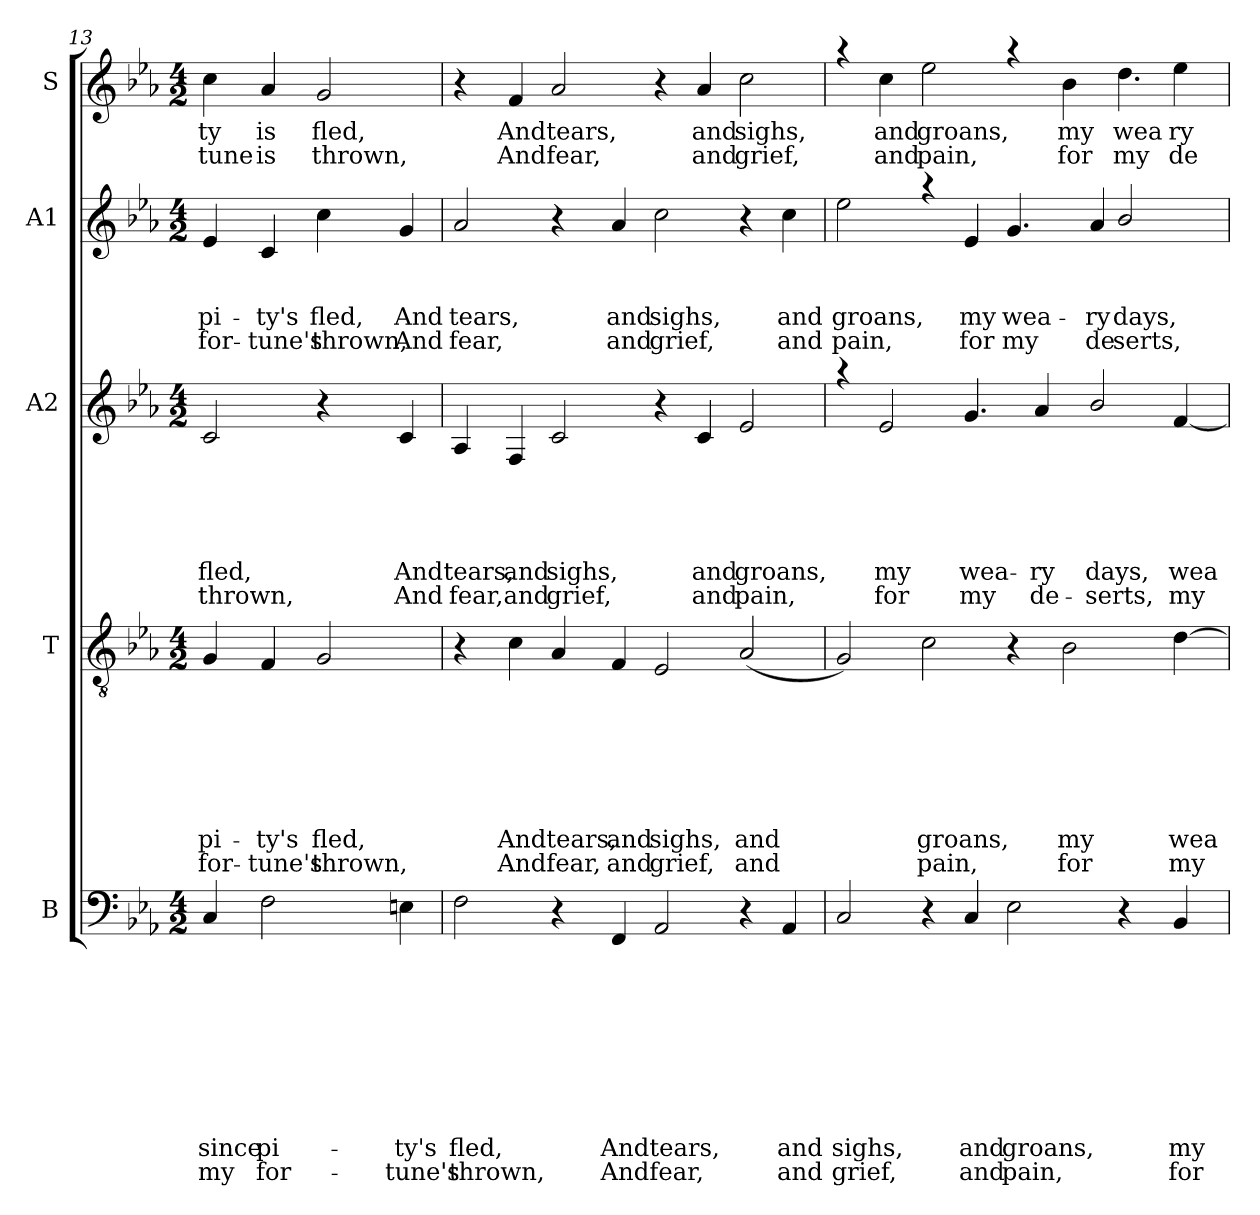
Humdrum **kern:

**kern	**text	**text	**text	**text	**text	**text	**text	**text	**text	**text	**kern	**text	**text	**text	**text	**text	**text	**text	**text	**kern	**text	**text	**text	**text	**text	**text	**kern	**text	**text	**text	**text	**kern	**text	**text
*part5	*part5	*part5	*part5	*part5	*part5	*part5	*part5	*part5	*part5	*part5	*part4	*part4	*part4	*part4	*part4	*part4	*part4	*part4	*part4	*part3	*part3	*part3	*part3	*part3	*part3	*part3	*part2	*part2	*part2	*part2	*part2	*part1	*part1	*part1
*staff5	*staff5	*staff5	*staff5	*staff5	*staff5	*staff5	*staff5	*staff5	*staff5	*staff5	*staff4	*staff4	*staff4	*staff4	*staff4	*staff4	*staff4	*staff4	*staff4	*staff3	*staff3	*staff3	*staff3	*staff3	*staff3	*staff3	*staff2	*staff2	*staff2	*staff2	*staff2	*staff1	*staff1	*staff1
*I"B	*	*	*	*	*	*	*	*	*	*	*I"T	*	*	*	*	*	*	*	*	*I"A2	*	*	*	*	*	*	*I"A1	*	*	*	*	*I"S	*	*
!!LO:PB:g=z
*clefF4	*	*	*	*	*	*	*	*	*	*	*clefGv2	*	*	*	*	*	*	*	*	*clefG2	*	*	*	*	*	*	*clefG2	*	*	*	*	*clefG2	*	*
*k[b-e-a-]	*	*	*	*	*	*	*	*	*	*	*k[b-e-a-]	*	*	*	*	*	*	*	*	*k[b-e-a-]	*	*	*	*	*	*	*k[b-e-a-]	*	*	*	*	*k[b-e-a-]	*	*
*E-:	*	*	*	*	*	*	*	*	*	*	*E-:	*	*	*	*	*	*	*	*	*E-:	*	*	*	*	*	*	*E-:	*	*	*	*	*E-:	*	*
*M4/2	*	*	*	*	*	*	*	*	*	*	*M4/2	*	*	*	*	*	*	*	*	*M4/2	*	*	*	*	*	*	*M4/2	*	*	*	*	*M4/2	*	*
=13	=13	=13	=13	=13	=13	=13	=13	=13	=13	=13	=13	=13	=13	=13	=13	=13	=13	=13	=13	=13	=13	=13	=13	=13	=13	=13	=13	=13	=13	=13	=13	=13	=13	=13
!	!	!	!	!	!	!	!	!	!LO:LY:b	!LO:LY:b	!	!	!	!	!	!	!	!LO:LY:b	!LO:LY:b	!	!	!	!	!	!LO:LY:b	!LO:LY:b	!	!	!	!LO:LY:b	!LO:LY:b	!	!LO:LY:b	!LO:LY:b
4C/	.	.	.	.	.	.	.	.	since	my	4G/	.	.	.	.	.	.	pi-	for-	2c/	.	.	.	.	fled,	thrown,	4e-/	.	.	pi-	for-	4cc\	-ty	-tune
!	!	!	!	!	!	!	!	!	!LO:LY:b	!LO:LY:b	!	!	!	!	!	!	!	!LO:LY:b	!LO:LY:b	!	!	!	!	!	!	!	!	!	!	!LO:LY:b	!LO:LY:b	!	!LO:LY:b	!LO:LY:b
2F\	.	.	.	.	.	.	.	.	pi-	for-	4F/	.	.	.	.	.	.	-ty's	-tune's	.	.	.	.	.	.	.	4c/	.	.	-ty's	-tune's	4a-/	is	is
!	!	!	!	!	!	!	!	!	!	!	!	!	!	!	!	!	!	!LO:LY:b	!LO:LY:b	!	!	!	!	!	!	!	!	!	!	!LO:LY:b	!LO:LY:b	!	!LO:LY:b	!LO:LY:b
.	.	.	.	.	.	.	.	.	.	.	2G/	.	.	.	.	.	.	fled,	thrown,	4r	.	.	.	.	.	.	4cc\	.	.	fled,	thrown,	2g/	fled,	thrown,
!	!	!	!	!	!	!	!	!	!LO:LY:b	!LO:LY:b	!	!	!	!	!	!	!	!	!	!	!	!	!	!	!LO:LY:b	!LO:LY:b	!	!	!	!LO:LY:b	!LO:LY:b	!	!	!
4En\	.	.	.	.	.	.	.	.	-ty's	-tune's	.	.	.	.	.	.	.	.	.	4c/	.	.	.	.	And	And	4g/	.	.	And	And	.	.	.
=14!	=14!	=14!	=14!	=14!	=14!	=14!	=14!	=14!	=14!	=14!	=14!	=14!	=14!	=14!	=14!	=14!	=14!	=14!	=14!	=14!	=14!	=14!	=14!	=14!	=14!	=14!	=14!	=14!	=14!	=14!	=14!	=14!	=14!	=14!
!	!	!	!	!	!	!	!	!	!LO:LY:b	!LO:LY:b	!	!	!	!	!	!	!	!	!	!	!	!	!	!	!LO:LY:b	!LO:LY:b	!	!	!	!LO:LY:b	!LO:LY:b	!	!	!
2F\	.	.	.	.	.	.	.	.	fled,	thrown,	4r	.	.	.	.	.	.	.	.	4A-/	.	.	.	.	tears,	fear,	2a-/	.	.	tears,	fear,	4r	.	.
!	!	!	!	!	!	!	!	!	!	!	!	!	!	!	!	!	!	!LO:LY:b	!LO:LY:b	!	!	!	!	!	!LO:LY:b	!LO:LY:b	!	!	!	!	!	!	!LO:LY:b	!LO:LY:b
.	.	.	.	.	.	.	.	.	.	.	4c\	.	.	.	.	.	.	And	And	4F/	.	.	.	.	and	and	.	.	.	.	.	4f/	And	And
!	!	!	!	!	!	!	!	!	!	!	!	!	!	!	!	!	!	!LO:LY:b	!LO:LY:b	!	!	!	!	!	!LO:LY:b	!LO:LY:b	!	!	!	!	!	!	!LO:LY:b	!LO:LY:b
4r	.	.	.	.	.	.	.	.	.	.	4A-/	.	.	.	.	.	.	tears,	fear,	2c/	.	.	.	.	sighs,	grief,	4r	.	.	.	.	2a-/	tears,	fear,
!	!	!	!	!	!	!	!	!	!LO:LY:b	!LO:LY:b	!	!	!	!	!	!	!	!LO:LY:b	!LO:LY:b	!	!	!	!	!	!	!	!	!	!	!LO:LY:b	!LO:LY:b	!	!	!
4FF/	.	.	.	.	.	.	.	.	And	And	4F/	.	.	.	.	.	.	and	and	.	.	.	.	.	.	.	4a-/	.	.	and	and	.	.	.
!	!	!	!	!	!	!	!	!	!LO:LY:b	!LO:LY:b	!	!	!	!	!	!	!	!LO:LY:b	!LO:LY:b	!	!	!	!	!	!	!	!	!	!	!LO:LY:b	!LO:LY:b	!	!	!
2AA-/	.	.	.	.	.	.	.	.	tears,	fear,	2E-/	.	.	.	.	.	.	sighs,	grief,	4r	.	.	.	.	.	.	2cc\	.	.	sighs,	grief,	4r	.	.
!	!	!	!	!	!	!	!	!	!	!	!	!	!	!	!	!	!	!	!	!	!	!	!	!	!LO:LY:b	!LO:LY:b	!	!	!	!	!	!	!LO:LY:b	!LO:LY:b
.	.	.	.	.	.	.	.	.	.	.	.	.	.	.	.	.	.	.	.	4c/	.	.	.	.	and	and	.	.	.	.	.	4a-/	and	and
!	!	!	!	!	!	!	!	!	!	!	!	!	!	!	!	!	!	!LO:LY:b	!LO:LY:b	!	!	!	!	!	!LO:LY:b	!LO:LY:b	!	!	!	!	!	!	!LO:LY:b	!LO:LY:b
4r	.	.	.	.	.	.	.	.	.	.	(<2A-/	.	.	.	.	.	.	and	and	2e-/	.	.	.	.	groans,	pain,	4r	.	.	.	.	2cc\	sighs,	grief,
!	!	!	!	!	!	!	!	!	!LO:LY:b	!LO:LY:b	!	!	!	!	!	!	!	!	!	!	!	!	!	!	!	!	!	!	!	!LO:LY:b	!LO:LY:b	!	!	!
4AA-/	.	.	.	.	.	.	.	.	and	and	.	.	.	.	.	.	.	.	.	.	.	.	.	.	.	.	4cc\	.	.	and	and	.	.	.
=15!	=15!	=15!	=15!	=15!	=15!	=15!	=15!	=15!	=15!	=15!	=15!	=15!	=15!	=15!	=15!	=15!	=15!	=15!	=15!	=15!	=15!	=15!	=15!	=15!	=15!	=15!	=15!	=15!	=15!	=15!	=15!	=15!	=15!	=15!
!	!	!	!	!	!	!	!	!	!LO:LY:b	!LO:LY:b	!	!	!	!	!	!	!	!	!	!	!	!	!	!	!	!	!	!	!	!LO:LY:b	!LO:LY:b	!	!	!
*	*	*	*	*	*	*	*	*	*	*	*	*	*	*	*	*	*	*	*	*^	*	*	*	*	*	*	*^	*	*	*	*	*^	*	*
2C/	.	.	.	.	.	.	.	.	sighs,	grief,	2G/)	.	.	.	.	.	.	.	.	4raa	1..ryy	.	.	.	.	.	.	2ee-\	1.ryy	.	.	groans,	pain,	4raa	1..ryy	.	.
!	!	!	!	!	!	!	!	!	!	!	!	!	!	!	!	!	!	!	!	!	!	!	!	!	!	!LO:LY:b	!LO:LY:b	!	!	!	!	!	!	!	!	!LO:LY:b	!LO:LY:b
.	.	.	.	.	.	.	.	.	.	.	.	.	.	.	.	.	.	.	.	2e-/	.	.	.	.	.	my	for	.	.	.	.	.	.	4cc\	.	and	and
!	!	!	!	!	!	!	!	!	!	!	!	!	!	!	!	!	!	!LO:LY:b	!LO:LY:b	!	!	!	!	!	!	!	!	!	!	!	!	!	!	!	!	!LO:LY:b	!LO:LY:b
4r	.	.	.	.	.	.	.	.	.	.	2c\	.	.	.	.	.	.	groans,	pain,	.	.	.	.	.	.	.	.	4raa	.	.	.	.	.	2ee-\	.	groans,	pain,
!	!	!	!	!	!	!	!	!	!LO:LY:b	!LO:LY:b	!	!	!	!	!	!	!	!	!	!	!	!	!	!	!	!LO:LY:b	!LO:LY:b	!	!	!	!	!LO:LY:b	!LO:LY:b	!	!	!	!
4C/	.	.	.	.	.	.	.	.	and	and	.	.	.	.	.	.	.	.	.	4.g/	.	.	.	.	.	wea-	my	4e-/	.	.	.	my	for	.	.	.	.
!	!	!	!	!	!	!	!	!	!LO:LY:b	!LO:LY:b	!	!	!	!	!	!	!	!	!	!	!	!	!	!	!	!	!	!	!	!	!	!LO:LY:b	!LO:LY:b	!	!	!	!
2E-\	.	.	.	.	.	.	.	.	groans,	pain,	4r	.	.	.	.	.	.	.	.	.	.	.	.	.	.	.	.	4.g/	.	.	.	wea-	my	4raa	.	.	.
!	!	!	!	!	!	!	!	!	!	!	!	!	!	!	!	!	!	!	!	!	!	!	!	!	!	!LO:LY:b	!LO:LY:b	!	!	!	!	!	!	!	!	!	!
.	.	.	.	.	.	.	.	.	.	.	.	.	.	.	.	.	.	.	.	4a-/	.	.	.	.	.	-ry	de-	.	.	.	.	.	.	.	.	.	.
!	!	!	!	!	!	!	!	!	!	!	!	!	!	!	!	!	!	!LO:LY:b	!LO:LY:b	!	!	!	!	!	!	!	!	!	!	!	!	!	!	!	!	!LO:LY:b	!LO:LY:b
.	.	.	.	.	.	.	.	.	.	.	2B-\	.	.	.	.	.	.	my	for	.	.	.	.	.	.	.	.	.	.	.	.	.	.	4b-\	.	my	for
!	!	!	!	!	!	!	!	!	!	!	!	!	!	!	!	!	!	!	!	!	!	!	!	!	!	!LO:LY:b	!LO:LY:b	!	!	!	!	!LO:LY:b	!LO:LY:b	!	!	!	!
.	.	.	.	.	.	.	.	.	.	.	.	.	.	.	.	.	.	.	.	2b-/	.	.	.	.	.	days,	-serts,	4a-/	.	.	.	-ry	de-	.	.	.	.
!	!	!	!	!	!	!	!	!	!	!	!	!	!	!	!	!	!	!	!	!	!	!	!	!	!	!	!	!	!	!	!	!LO:LY:b	!LO:LY:b	!	!	!LO:LY:b	!LO:LY:b
4r	.	.	.	.	.	.	.	.	.	.	.	.	.	.	.	.	.	.	.	.	.	.	.	.	.	.	.	.	2b-/	.	.	days,	-serts,	4.dd\	.	wea-	my
.	.	.	.	.	.	.	.	.	.	.	.	.	.	.	.	.	.	.	.	.	.	.	.	.	.	.	.	4.ryy	.	.	.	.	.	.	.	.	.
!	!	!	!	!	!	!	!	!	!LO:LY:b	!LO:LY:b	!	!	!	!	!	!	!	!LO:LY:b	!LO:LY:b	!	!	!	!	!	!	!LO:LY:b	!LO:LY:b	!	!	!	!	!	!	!	!	!LO:LY:b	!LO:LY:b
4BB-/	.	.	.	.	.	.	.	.	my	for	[<4d\	.	.	.	.	.	.	wea-	my	.	[<4f/	.	.	.	.	wea-	my	.	.	.	.	.	.	.	4ee-\	-ry	de-
.	.	.	.	.	.	.	.	.	.	.	.	.	.	.	.	.	.	.	.	8ryy	.	.	.	.	.	.	.	.	.	.	.	.	.	8ryy	.	.	.
*	*	*	*	*	*	*	*	*	*	*	*	*	*	*	*	*	*	*	*	*v	*v	*	*	*	*	*	*	*	*	*	*	*	*	*v	*v	*	*
*	*	*	*	*	*	*	*	*	*	*	*	*	*	*	*	*	*	*	*	*	*	*	*	*	*	*	*v	*v	*	*	*	*	*	*	*
=!	=!	=!	=!	=!	=!	=!	=!	=!	=!	=!	=!	=!	=!	=!	=!	=!	=!	=!	=!	=!	=!	=!	=!	=!	=!	=!	=!	=!	=!	=!	=!	=!	=!	=!
*-	*-	*-	*-	*-	*-	*-	*-	*-	*-	*-	*-	*-	*-	*-	*-	*-	*-	*-	*-	*-	*-	*-	*-	*-	*-	*-	*-	*-	*-	*-	*-	*-	*-	*-
